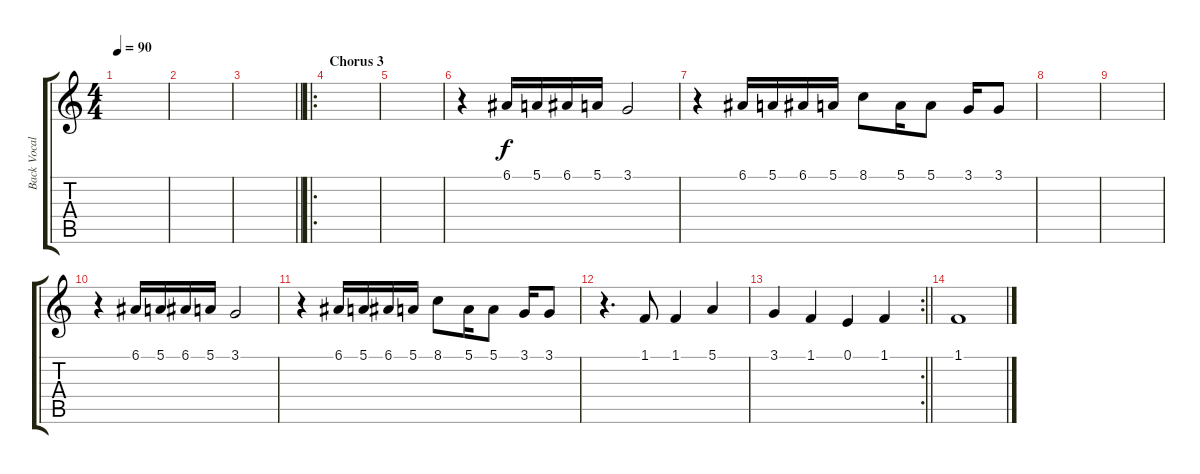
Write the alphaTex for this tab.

\track ("Back Vocal" "Back Vocal") {instrument lead1square}
\staff {score tabs}
\tuning (E4 B3 G3 D3 A2 E2) {hide}
\ts (4 4)
\tempo 90
\clef g2
\ks c
|
|
\barLineRight lightlight
|
\ro
\section ("" "Chorus 3")
|
|
r.4 6.1.16 5.1.16 6.1.16 5.1.16 3.1.2 |
r.4 6.1.16 5.1.16 6.1.16 5.1.16 8.1.8 5.1.16 5.1.8 3.1.16 3.1.8 |
|
|
r.4 6.1.16 5.1.16 6.1.16 5.1.16 3.1.2 |
r.4 6.1.16 5.1.16 6.1.16 5.1.16 8.1.8 5.1.16 5.1.8 3.1.16 3.1.8 |
r.4{d} 1.1.8 1.1.4 5.1.4 |
\rc 2
\barLineRight lightlight
3.1.4 1.1.4 0.1.4 1.1.4 |
1.1.1
